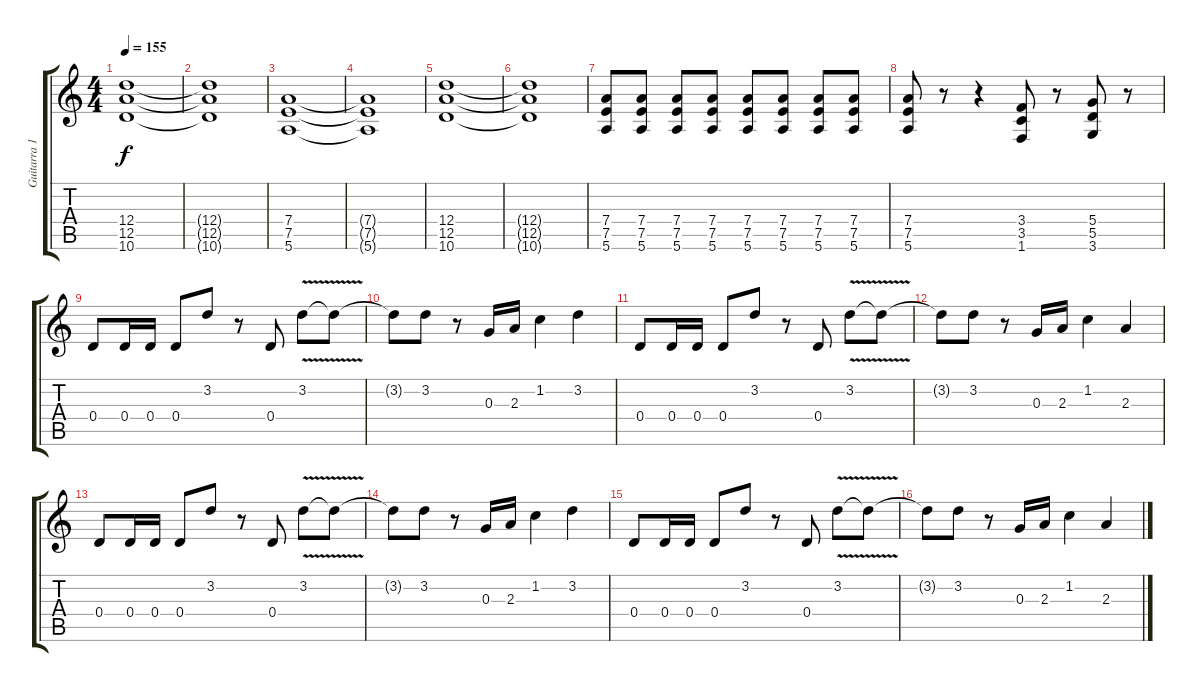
\track ("Guitarra 1" "Guitarra 1") {instrument overdrivenguitar}
\staff {score tabs}
\tuning (E4 B3 G3 D3 A2 E2) {hide}
\ts (4 4)
\tempo 155
\clef g2
\ks c
(12.4 12.5 10.6).1{dy f} |
(12.4{t} 12.5{t} 10.6{t}).1 |
(7.4 7.5 5.6).1 |
(7.4{t} 7.5{t} 5.6{t}).1 |
(12.4 12.5 10.6).1 |
(12.4{t} 12.5{t} 10.6{t}).1 |
(7.4 7.5 5.6).8 (7.4 7.5 5.6).8 (7.4 7.5 5.6).8 (7.4 7.5 5.6).8 (7.4 7.5 5.6).8 (7.4 7.5 5.6).8 (7.4 7.5 5.6).8 (7.4 7.5 5.6).8 |
(7.4 7.5 5.6).8 r.8 r.4 (3.4 3.5 1.6).8 r.8 (5.4 5.5 3.6).8 r.8 |
0.4.8 0.4.16 0.4.16 0.4.8 3.2.8 r.8 0.4.8 3.2{v}.8 3.2{t}.8 |
3.2{t}.8 3.2.8 r.8 0.3.16 2.3.16 1.2.4 3.2.4 |
0.4.8 0.4.16 0.4.16 0.4.8 3.2.8 r.8 0.4.8 3.2{v}.8 3.2{t}.8 |
3.2{t}.8 3.2.8 r.8 0.3.16 2.3.16 1.2.4 2.3.4 |
0.4.8 0.4.16 0.4.16 0.4.8 3.2.8 r.8 0.4.8 3.2{v}.8 3.2{t}.8 |
3.2{t}.8 3.2.8 r.8 0.3.16 2.3.16 1.2.4 3.2.4 |
0.4.8 0.4.16 0.4.16 0.4.8 3.2.8 r.8 0.4.8 3.2{v}.8 3.2{t}.8 |
3.2{t}.8 3.2.8 r.8 0.3.16 2.3.16 1.2.4 2.3.4
